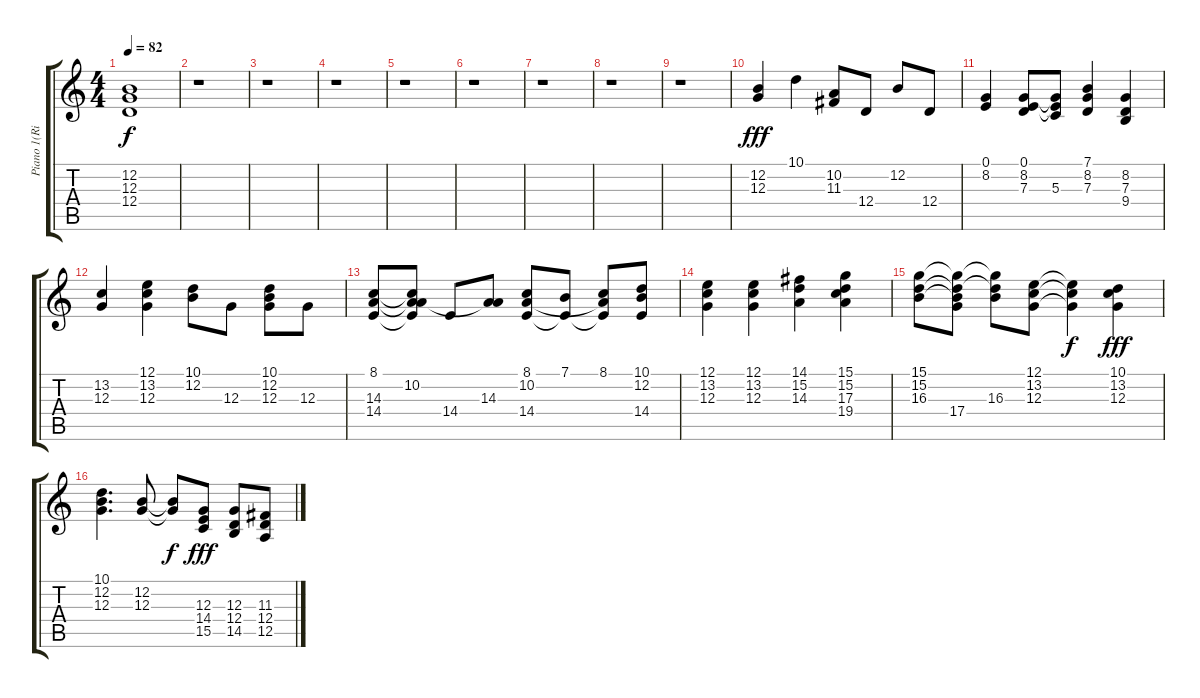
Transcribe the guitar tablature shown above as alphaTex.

\track ("Piano 1(Right Hand)" "Piano 1(Ri") {instrument acousticgrandpiano}
\staff {score tabs}
\tuning (E4 B3 G3 D3 A2 E2) {hide}
\ts (4 4)
\tempo 82
\clef g2
\ks c
(12.2{t} 12.3{t} 12.4{t}).1{dy f} |
r.1 |
r.1 |
r.1 |
r.1 |
r.1 |
r.1 |
r.1 |
r.1 |
(12.2 12.3).4{dy fff} 10.1.4 (10.2 11.3).8 12.4.8 12.2.8 12.4.8 |
(0.1 8.2).4 (0.1 8.2 7.3).8 (0.1{t} 8.2{t} 5.3).8 (7.1 8.2 7.3).4 (8.2 7.3 9.4).4 |
(13.2 12.3).4 (12.1 13.2 12.3).4 (10.1 12.2).8 12.3.8 (10.1 12.2 12.3).8 12.3.8 |
(8.1 14.3 14.4).8 (8.1{t} 10.2 14.3{t} 14.4{t}).8 14.4.8 (10.2{t} 14.3).8 (8.1 10.2 14.4).8 (7.1 14.4{t}).8 (8.1 10.2{t} 14.4{t}).8 (10.1 12.2 14.4).8 |
(12.1 13.2 12.3).4 (12.1 13.2 12.3).4 (14.1 15.2 14.3).4 (15.1 15.2 17.3 19.4).4 |
(15.1 15.2 16.3).8 (15.1{t} 15.2{t} 16.3{t} 17.4).8 (15.1{t} 15.2{t} 16.3).8 (12.1 13.2 12.3).8 (12.1{t} 13.2{t} 12.3{t}).4{dy f} (10.1 13.2 12.3).4{dy fff} |
(10.1 12.2 12.3).4{d} (12.2 12.3).8 (12.2{t} 12.3{t}).8{dy f} (12.3 14.4 15.5).8{dy fff} (12.3 12.4 14.5).8 (11.3 12.4 12.5).8
